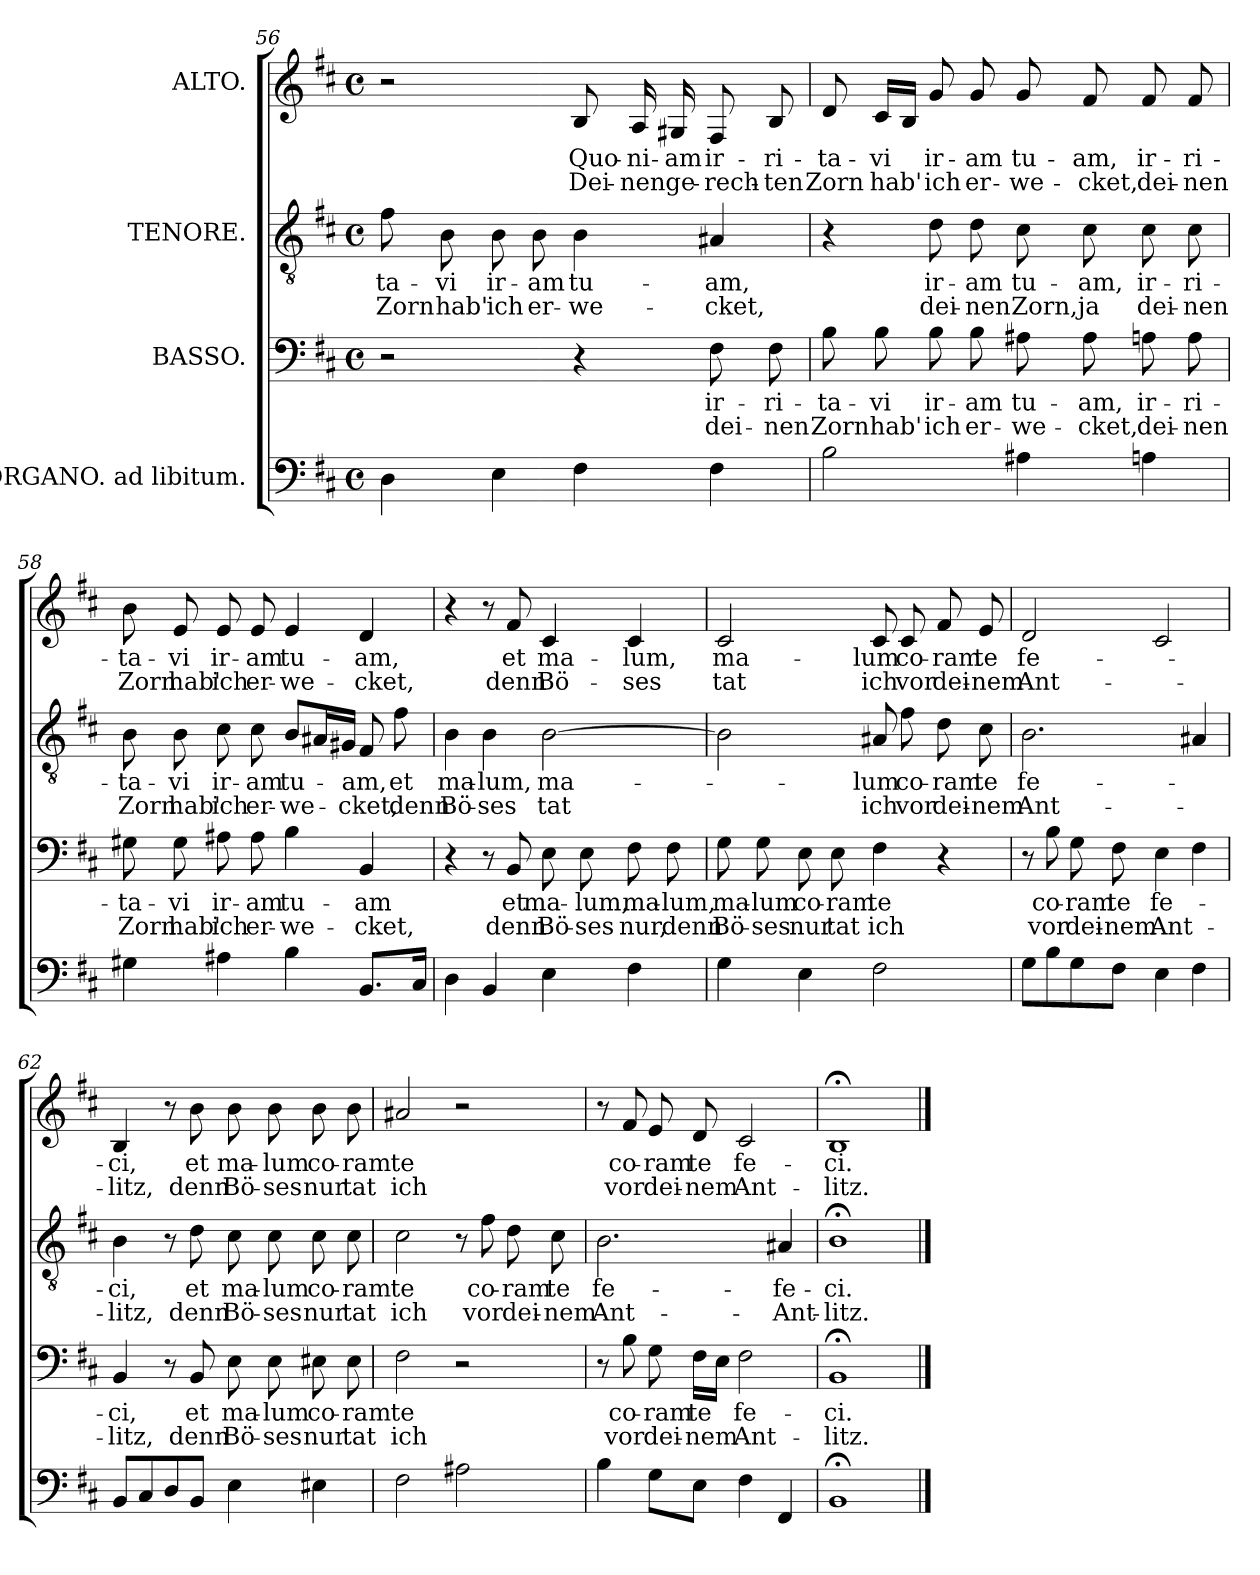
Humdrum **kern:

**kern	**kern	**text	**text	**kern	**text	**text	**kern	**text	**text
*part4	*part3	*part3	*part3	*part2	*part2	*part2	*part1	*part1	*part1
*staff4	*staff3	*staff3	*staff3	*staff2	*staff2	*staff2	*staff1	*staff1	*staff1
*I"ORGANO. ad libitum.	*I"BASSO.	*	*	*I"TENORE.	*	*	*I"ALTO.	*	*
*clefF4	*clefF4	*	*	*clefGv2	*	*	*clefG2	*	*
*k[f#c#]	*k[f#c#]	*	*	*k[f#c#]	*	*	*k[f#c#]	*	*
*M4/4	*M4/4	*	*	*M4/4	*	*	*M4/4	*	*
*met(c)	*met(c)	*	*	*met(c)	*	*	*met(c)	*	*
=56	=56	=56	=56	=56	=56	=56	=56	=56	=56
!	!	!	!	!	!LO:LY:b	!LO:LY:b	!	!	!
4D\	2r	.	.	8f#\	-ta-	Zorn	2r	.	.
!	!	!	!	!	!LO:LY:b	!LO:LY:b	!	!	!
.	.	.	.	8B\	-vi	hab'	.	.	.
!	!	!	!	!	!LO:LY:b	!LO:LY:b	!	!	!
4E\	.	.	.	8B\	ir-	ich	.	.	.
!	!	!	!	!	!LO:LY:b	!LO:LY:b	!	!	!
.	.	.	.	8B\	-am	er-	.	.	.
!	!	!	!	!	!LO:LY:b	!LO:LY:b	!	!LO:LY:b	!LO:LY:b
4F#\	4r	.	.	4B\	tu-	-we-	8B/	Quo-	Dei-
!	!	!	!	!	!	!	!	!LO:LY:b	!LO:LY:b
.	.	.	.	.	.	.	16A/	-ni-	-nen
!	!	!	!	!	!	!	!	!LO:LY:b	!LO:LY:b
.	.	.	.	.	.	.	16G#X/	-am	ge-
!	!	!LO:LY:b	!LO:LY:b	!	!LO:LY:b	!LO:LY:b	!	!LO:LY:b	!LO:LY:b
4F#\	8F#\	ir-	dei-	4A#X/	-am,	-cket,	8F#/	ir-	-rech-
!	!	!LO:LY:b	!LO:LY:b	!	!	!	!	!LO:LY:b	!LO:LY:b
.	8F#\	-ri-	-nen	.	.	.	8B/	-ri-	-ten
!!LO:PB:g=z
=57	=57	=57	=57	=57	=57	=57	=57	=57	=57
!	!	!LO:LY:b	!LO:LY:b	!	!	!	!	!LO:LY:b	!LO:LY:b
2B\	8B\	-ta-	Zorn	4r	.	.	8d/	-ta-	Zorn
!	!	!LO:LY:b	!LO:LY:b	!	!	!	!	!LO:LY:b	!LO:LY:b
.	8B\	-vi	hab'	.	.	.	16c#/LL	-vi	hab'
.	.	.	.	.	.	.	16B/JJ	.	.
!	!	!LO:LY:b	!LO:LY:b	!	!LO:LY:b	!LO:LY:b	!	!LO:LY:b	!LO:LY:b
.	8B\	ir-	ich	8d\	ir-	dei-	8g/	ir-	ich
!	!	!LO:LY:b	!LO:LY:b	!	!LO:LY:b	!LO:LY:b	!	!LO:LY:b	!LO:LY:b
.	8B\	-am	er-	8d\	-am	-nen	8g/	-am	er-
!	!	!LO:LY:b	!LO:LY:b	!	!LO:LY:b	!LO:LY:b	!	!LO:LY:b	!LO:LY:b
4A#X\	8A#X\	tu-	-we-	8c#\	tu-	Zorn,	8g/	tu-	-we-
!	!	!LO:LY:b	!LO:LY:b	!	!LO:LY:b	!LO:LY:b	!	!LO:LY:b	!LO:LY:b
.	8A#\	am,	cket,	8c#\	-am,	ja	8f#/	-am,	-cket,
!	!	!LO:LY:b	!LO:LY:b	!	!LO:LY:b	!LO:LY:b	!	!LO:LY:b	!LO:LY:b
4An\	8An\	ir-	dei-	8c#\	ir-	dei-	8f#/	ir-	dei-
!	!	!LO:LY:b	!LO:LY:b	!	!LO:LY:b	!LO:LY:b	!	!LO:LY:b	!LO:LY:b
.	8A\	-ri-	-nen	8c#\	-ri-	-nen	8f#/	-ri-	-nen
=58	=58	=58	=58	=58	=58	=58	=58	=58	=58
!	!	!LO:LY:b	!LO:LY:b	!	!LO:LY:b	!LO:LY:b	!	!LO:LY:b	!LO:LY:b
4G#X\	8G#X\	-ta-	Zorn	8B\	-ta-	Zorn	8b\	-ta-	Zorn
!	!	!LO:LY:b	!LO:LY:b	!	!LO:LY:b	!LO:LY:b	!	!LO:LY:b	!LO:LY:b
.	8G#\	-vi	hab'	8B\	-vi	hab'	8e/	-vi	hab'
!	!	!LO:LY:b	!LO:LY:b	!	!LO:LY:b	!LO:LY:b	!	!LO:LY:b	!LO:LY:b
4A#X\	8A#X\	ir-	ich	8c#\	ir-	ich	8e/	ir-	ich
!	!	!LO:LY:b	!LO:LY:b	!	!LO:LY:b	!LO:LY:b	!	!LO:LY:b	!LO:LY:b
.	8A#\	-am	er-	8c#\	-am	er-	8e/	-am	er-
!	!	!LO:LY:b	!LO:LY:b	!	!LO:LY:b	!LO:LY:b	!	!LO:LY:b	!LO:LY:b
4B\	4B\	tu-	-we-	8B/L	tu-	-we-	4e/	tu-	-we-
.	.	.	.	16A#X/L	.	.	.	.	.
.	.	.	.	16G#X/JJ	.	.	.	.	.
!	!	!LO:LY:b	!LO:LY:b	!	!LO:LY:b	!LO:LY:b	!	!LO:LY:b	!LO:LY:b
8.BB/L	4BB/	am	cket,	8F#/	-am,	-cket,	4d/	-am,	-cket,
!	!	!	!	!	!LO:LY:b	!LO:LY:b	!	!	!
.	.	.	.	8f#\	et	denn	.	.	.
16C#/Jk	.	.	.	.	.	.	.	.	.
!!LO:LB:g=z
=59	=59	=59	=59	=59	=59	=59	=59	=59	=59
!	!	!	!	!	!LO:LY:b	!LO:LY:b	!	!	!
4D\	4r	.	.	4B\	ma-	Bö-	4r	.	.
!	!	!	!	!	!LO:LY:b	!LO:LY:b	!	!	!
4BB/	8r	.	.	4B\	-lum,	-ses	8r	.	.
!	!	!LO:LY:b	!LO:LY:b	!	!	!	!	!LO:LY:b	!LO:LY:b
.	8BB/	et	denn	.	.	.	8f#/	et	denn
!	!	!LO:LY:b	!LO:LY:b	!	!LO:LY:b	!LO:LY:b	!	!LO:LY:b	!LO:LY:b
4E\	8E\	ma-	Bö-	[2B\	ma-	tat	4c#/	ma-	Bö-
!	!	!LO:LY:b	!LO:LY:b	!	!	!	!	!	!
.	8E\	-lum,	-ses	.	.	.	.	.	.
!	!	!LO:LY:b	!LO:LY:b	!	!	!	!	!LO:LY:b	!LO:LY:b
4F#\	8F#\	ma-	nur,	.	.	.	4c#/	-lum,	-ses
!	!	!LO:LY:b	!LO:LY:b	!	!	!	!	!	!
.	8F#\	-lum,	denn	.	.	.	.	.	.
=60	=60	=60	=60	=60	=60	=60	=60	=60	=60
!	!	!LO:LY:b	!LO:LY:b	!	!	!	!	!LO:LY:b	!LO:LY:b
4G\	8G\	ma-	Bö-	2B\]	.	.	2c#/	ma-	tat
!	!	!LO:LY:b	!LO:LY:b	!	!	!	!	!	!
.	8G\	-lum	-ses	.	.	.	.	.	.
!	!	!LO:LY:b	!LO:LY:b	!	!	!	!	!	!
4E\	8E\	co-	nur	.	.	.	.	.	.
!	!	!LO:LY:b	!LO:LY:b	!	!	!	!	!	!
.	8E\	-ram	tat	.	.	.	.	.	.
!	!	!LO:LY:b	!LO:LY:b	!	!LO:LY:b	!LO:LY:b	!	!LO:LY:b	!LO:LY:b
2F#\	4F#\	te	ich	8A#X/	-lum	ich	8c#/	-lum	ich
!	!	!	!	!	!LO:LY:b	!LO:LY:b	!	!LO:LY:b	!LO:LY:b
.	.	.	.	8f#\	co-	vor	8c#/	co-	vor
!	!	!	!	!	!LO:LY:b	!LO:LY:b	!	!LO:LY:b	!LO:LY:b
.	4r	.	.	8d\	-ram	dei-	8f#/	-ram	dei-
!	!	!	!	!	!LO:LY:b	!LO:LY:b	!	!LO:LY:b	!LO:LY:b
.	.	.	.	8c#\	te	-nem	8e/	te	-nem
=61	=61	=61	=61	=61	=61	=61	=61	=61	=61
!	!	!	!	!	!LO:LY:b	!LO:LY:b	!	!LO:LY:b	!LO:LY:b
8G\L	8r	.	.	2.B\	fe-	Ant-	2d/	fe-	Ant-
!	!	!LO:LY:b	!LO:LY:b	!	!	!	!	!	!
8B\	8B\	co-	vor	.	.	.	.	.	.
!	!	!LO:LY:b	!LO:LY:b	!	!	!	!	!	!
8G\	8G\	-ram	dei-	.	.	.	.	.	.
!	!	!LO:LY:b	!LO:LY:b	!	!	!	!	!	!
8F#\J	8F#\	te	-nem	.	.	.	.	.	.
!	!	!LO:LY:b	!LO:LY:b	!	!	!	!	!	!
4E\	4E\	fe-	Ant-	.	.	.	2c#/	.	.
4F#\	4F#\	.	.	4A#X/	.	.	.	.	.
!!LO:LB:g=z
=62	=62	=62	=62	=62	=62	=62	=62	=62	=62
!	!	!LO:LY:b	!LO:LY:b	!	!LO:LY:b	!LO:LY:b	!	!LO:LY:b	!LO:LY:b
8BB/L	4BB/	-ci,	-litz,	4B\	-ci,	-litz,	4B/	-ci,	-litz,
8C#/	.	.	.	.	.	.	.	.	.
8D/	8r	.	.	8r	.	.	8r	.	.
!	!	!LO:LY:b	!LO:LY:b	!	!LO:LY:b	!LO:LY:b	!	!LO:LY:b	!LO:LY:b
8BB/J	8BB/	et	denn	8d\	et	denn	8b\	et	denn
!	!	!LO:LY:b	!LO:LY:b	!	!LO:LY:b	!LO:LY:b	!	!LO:LY:b	!LO:LY:b
4E\	8E\	ma-	Bö-	8c#\	ma-	Bö-	8b\	ma-	Bö-
!	!	!LO:LY:b	!LO:LY:b	!	!LO:LY:b	!LO:LY:b	!	!LO:LY:b	!LO:LY:b
.	8E\	-lum	-ses	8c#\	-lum	-ses	8b\	-lum	-ses
!	!	!LO:LY:b	!LO:LY:b	!	!LO:LY:b	!LO:LY:b	!	!LO:LY:b	!LO:LY:b
4E#X\	8E#X\	co-	nur	8c#\	co-	nur	8b\	co-	nur
!	!	!LO:LY:b	!LO:LY:b	!	!LO:LY:b	!LO:LY:b	!	!LO:LY:b	!LO:LY:b
.	8E#\	-ram	tat	8c#\	-ram	tat	8b\	-ram	tat
=63	=63	=63	=63	=63	=63	=63	=63	=63	=63
!	!	!LO:LY:b	!LO:LY:b	!	!LO:LY:b	!LO:LY:b	!	!LO:LY:b	!LO:LY:b
2F#\	2F#\	te	ich	2c#\	te	ich	2a#X/	te	ich
2A#X\	2r	.	.	8r	.	.	2r	.	.
!	!	!	!	!	!LO:LY:b	!LO:LY:b	!	!	!
.	.	.	.	8f#\	co-	vor	.	.	.
!	!	!	!	!	!LO:LY:b	!LO:LY:b	!	!	!
.	.	.	.	8d\	-ram	dei-	.	.	.
!	!	!	!	!	!LO:LY:b	!LO:LY:b	!	!	!
.	.	.	.	8c#\	te	-nem	.	.	.
=64	=64	=64	=64	=64	=64	=64	=64	=64	=64
!	!	!	!	!	!LO:LY:b	!LO:LY:b	!	!	!
4B\	8r	.	.	2.B\	fe-	Ant-	8r	.	.
!	!	!LO:LY:b	!LO:LY:b	!	!	!	!	!LO:LY:b	!LO:LY:b
.	8B\	co-	vor	.	.	.	8f#/	co-	vor
!	!	!LO:LY:b	!LO:LY:b	!	!	!	!	!LO:LY:b	!LO:LY:b
8G\L	8G\	-ram	dei-	.	.	.	8e/	-ram	dei-
!	!	!LO:LY:b	!LO:LY:b	!	!	!	!	!LO:LY:b	!LO:LY:b
8E\J	16F#\LL	te	-nem	.	.	.	8d/	te	-nem
.	16E\JJ	.	.	.	.	.	.	.	.
!	!	!LO:LY:b	!LO:LY:b	!	!	!	!	!LO:LY:b	!LO:LY:b
4F#\	2F#\	fe-	Ant-	.	.	.	2c#/	fe-	Ant-
!	!	!	!	!	!LO:LY:b	!LO:LY:b	!	!	!
4FF#/	.	.	.	4A#X/	fe-	Ant-	.	.	.
=65	=65	=65	=65	=65	=65	=65	=65	=65	=65
!	!	!LO:LY:b	!LO:LY:b	!	!LO:LY:b	!LO:LY:b	!	!LO:LY:b	!LO:LY:b
1BB;<	1BB;<	-ci.	-litz.	1B;<	-ci.	-litz.	1B;<	-ci.	-litz.
==	==	==	==	==	==	==	==	==	==
*-	*-	*-	*-	*-	*-	*-	*-	*-	*-
